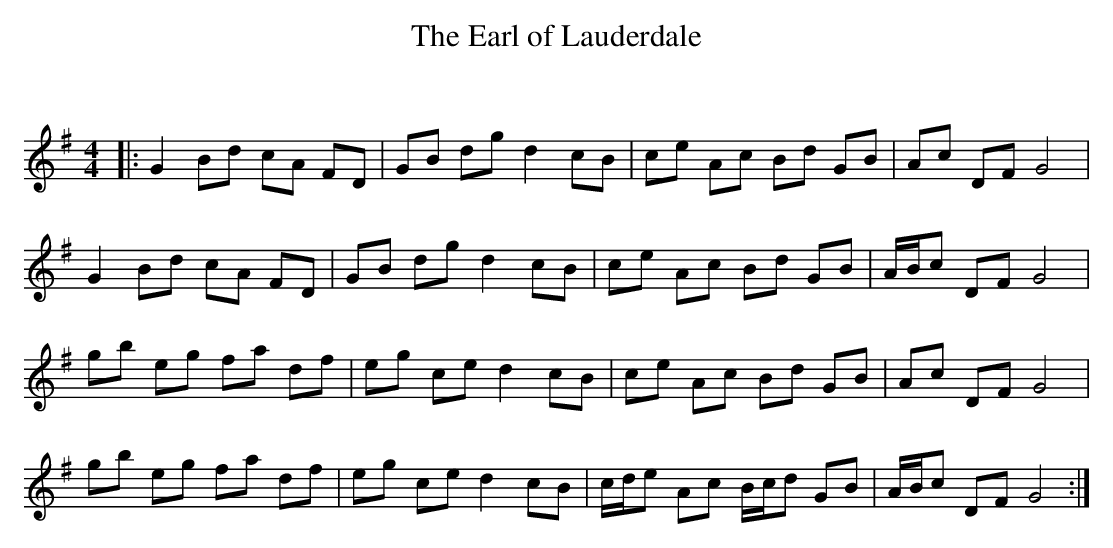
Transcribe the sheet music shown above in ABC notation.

X:1
T: The Earl of Lauderdale
C:
Q: 232
K:G
M:4/4
L:1/8
|:G2 Bd cA FD|GB dg d2 cB|ce Ac Bd GB|Ac DF G4|
G2 Bd cA FD|GB dg d2 cB|ce Ac Bd GB|A1/2B1/2c DF G4|
gb eg fa df|eg ce d2 cB|ce Ac Bd GB|Ac DF G4|
gb eg fa df|eg ce d2 cB|c1/2d1/2e Ac B1/2c1/2d GB|A1/2B1/2c DF G4:|
